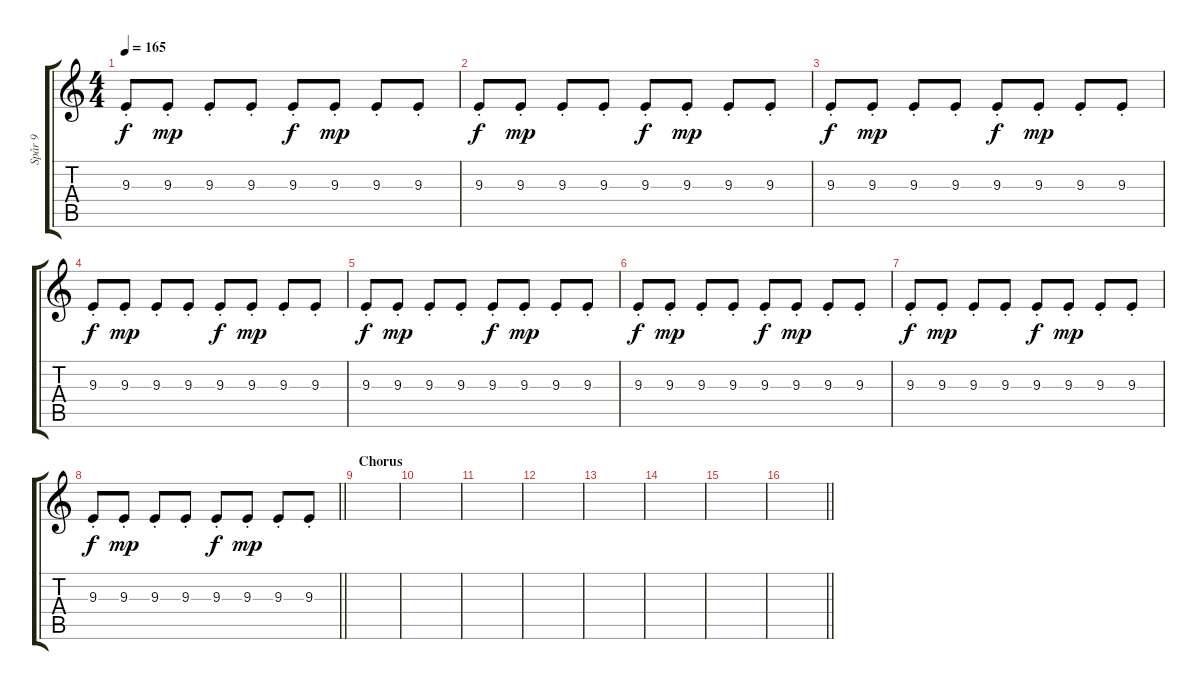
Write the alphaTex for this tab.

\track ("Spår 9" "Spår 9") {instrument shamisen}
\staff {score tabs}
\tuning (E4 B3 G3 D3 A2 E2) {hide}
\ts (4 4)
\tempo 165
\clef g2
\ks c
9.3{st}.8{dy f} 9.3{st}.8{dy mp} 9.3{st}.8 9.3{st}.8 9.3{st}.8{dy f} 9.3{st}.8{dy mp} 9.3{st}.8 9.3{st}.8 |
9.3{st}.8{dy f} 9.3{st}.8{dy mp} 9.3{st}.8 9.3{st}.8 9.3{st}.8{dy f} 9.3{st}.8{dy mp} 9.3{st}.8 9.3{st}.8 |
9.3{st}.8{dy f} 9.3{st}.8{dy mp} 9.3{st}.8 9.3{st}.8 9.3{st}.8{dy f} 9.3{st}.8{dy mp} 9.3{st}.8 9.3{st}.8 |
9.3{st}.8{dy f} 9.3{st}.8{dy mp} 9.3{st}.8 9.3{st}.8 9.3{st}.8{dy f} 9.3{st}.8{dy mp} 9.3{st}.8 9.3{st}.8 |
9.3{st}.8{dy f} 9.3{st}.8{dy mp} 9.3{st}.8 9.3{st}.8 9.3{st}.8{dy f} 9.3{st}.8{dy mp} 9.3{st}.8 9.3{st}.8 |
9.3{st}.8{dy f} 9.3{st}.8{dy mp} 9.3{st}.8 9.3{st}.8 9.3{st}.8{dy f} 9.3{st}.8{dy mp} 9.3{st}.8 9.3{st}.8 |
9.3{st}.8{dy f} 9.3{st}.8{dy mp} 9.3{st}.8 9.3{st}.8 9.3{st}.8{dy f} 9.3{st}.8{dy mp} 9.3{st}.8 9.3{st}.8 |
\barLineRight lightlight
9.3{st}.8{dy f} 9.3{st}.8{dy mp} 9.3{st}.8 9.3{st}.8 9.3{st}.8{dy f} 9.3{st}.8{dy mp} 9.3{st}.8 9.3{st}.8 |
\section ("" "Chorus")
|
|
|
|
|
|
|
\barLineRight lightlight
